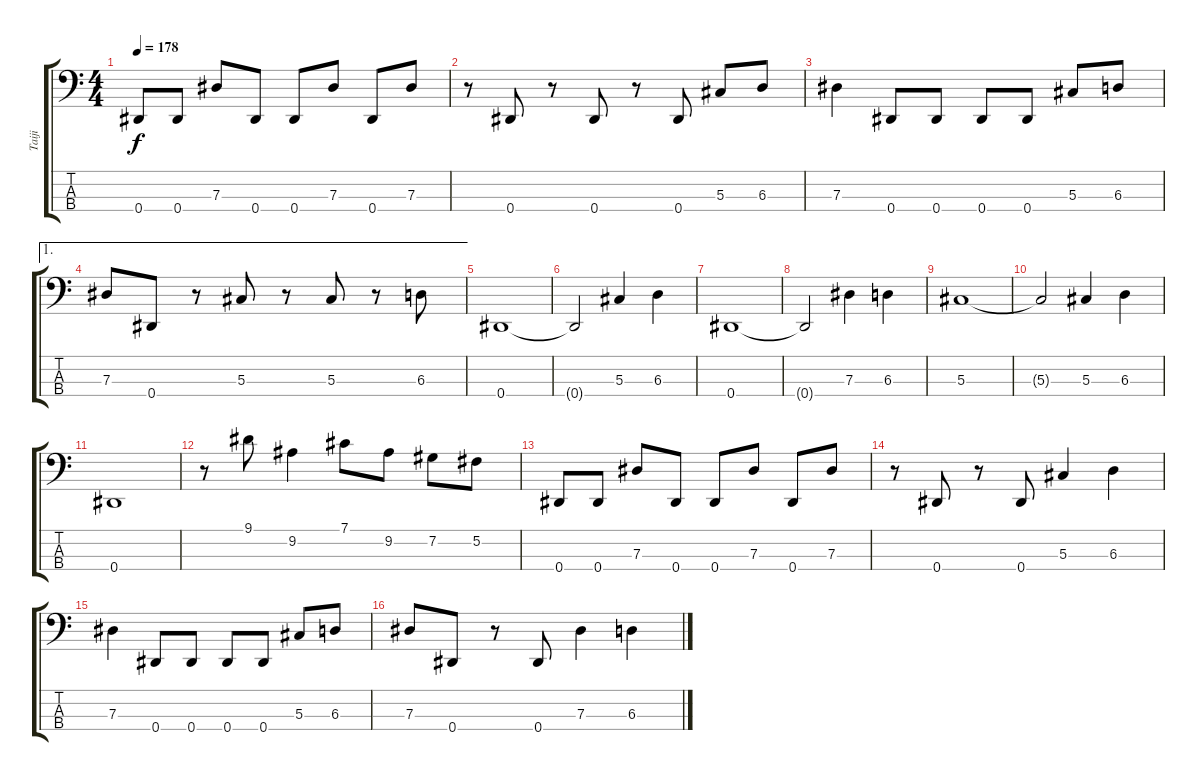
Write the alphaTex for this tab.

\track ("Taiji" "Taiji") {instrument electricbasspick}
\staff {score tabs}
\tuning (Gb2 Db2 Ab1 Eb1) {hide}
\ts (4 4)
\tempo 178
\clef f4
\ks c
0.4.8{dy f} 0.4.8 7.3.8 0.4.8 0.4.8 7.3.8 0.4.8 7.3.8 |
r.8 0.4.8 r.8 0.4.8 r.8 0.4.8 5.3.8 6.3.8 |
7.3.4 0.4.8 0.4.8 0.4.8 0.4.8 5.3.8 6.3.8 |
\ae 1
7.3.8 0.4.8 r.8 5.3.8 r.8 5.3.8 r.8 6.3.8 |
0.4.1 |
0.4{t}.2 5.3.4 6.3.4 |
0.4.1 |
0.4{t}.2 7.3.4 6.3.4 |
5.3.1 |
5.3{t}.2 5.3.4 6.3.4 |
0.4.1 |
r.8 9.1.8 9.2.4 7.1.8 9.2.8 7.2.8 5.2.8 |
0.4.8 0.4.8 7.3.8 0.4.8 0.4.8 7.3.8 0.4.8 7.3.8 |
r.8 0.4.8 r.8 0.4.8 5.3.4 6.3.4 |
7.3.4 0.4.8 0.4.8 0.4.8 0.4.8 5.3.8 6.3.8 |
7.3.8 0.4.8 r.8 0.4.8 7.3.4 6.3.4
